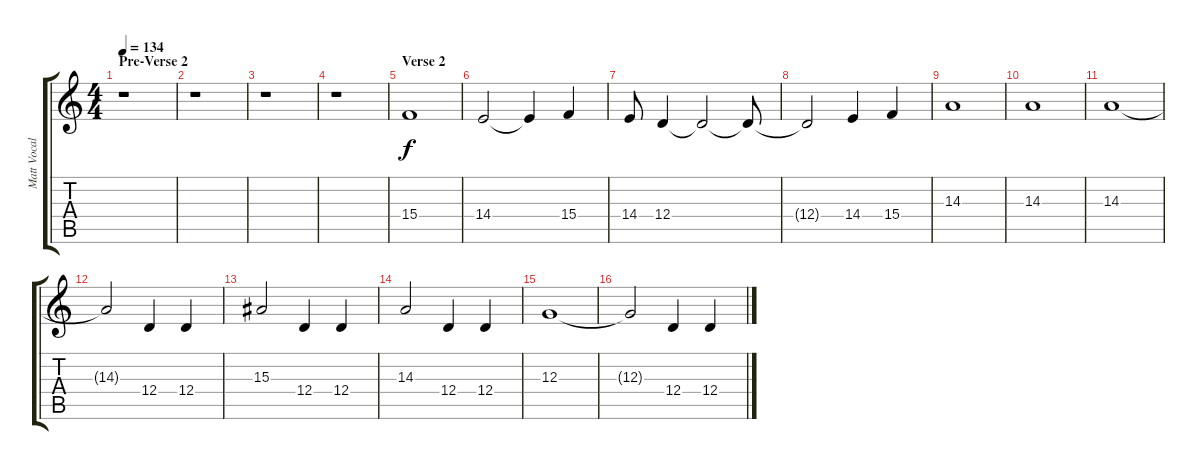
\track ("Matt Vocals" "Matt Vocal") {instrument violin}
\staff {score tabs}
\tuning (E4 B3 G3 D3 A2 E2) {hide}
\ts (4 4)
\section ("" "Pre-Verse 2")
\tempo 134
\clef g2
\ks c
r.1{dy f} |
r.1 |
r.1 |
r.1 |
\section ("" "Verse 2")
15.4.1 |
14.4.2 14.4{t}.4 15.4.4 |
14.4.8 12.4.4 12.4{t}.2 12.4{t}.8 |
12.4{t}.2 14.4.4 15.4.4 |
14.3.1 |
14.3.1 |
14.3.1 |
14.3{t}.2 12.4.4 12.4.4 |
15.3.2 12.4.4 12.4.4 |
14.3.2 12.4.4 12.4.4 |
12.3.1 |
12.3{t}.2 12.4.4 12.4.4
